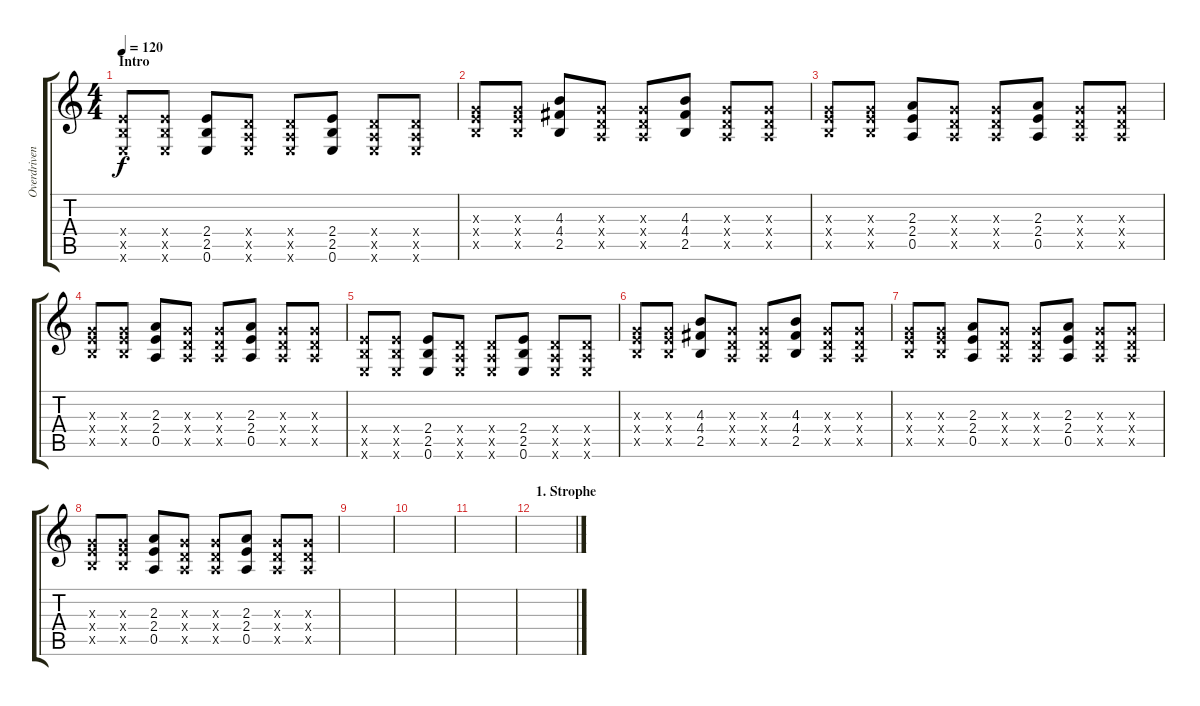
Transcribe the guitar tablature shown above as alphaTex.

\track ("Overdriven Guitar" "Overdriven") {instrument overdrivenguitar}
\staff {score tabs}
\tuning (E4 B3 G3 D3 A2 E2) {hide}
\ts (4 4)
\section ("" "Intro")
\tempo 120
\clef g2
\ks c
(2.4{x} 2.5{x} 0.6{x}).8{dy f instrument overdrivenguitar} (2.4{x} 2.5{x} 0.6{x}).8 (2.4 2.5 0.6).8 (0.4{x} 0.5{x} 0.6{x}).8 (0.4{x} 0.5{x} 0.6{x}).8 (2.4 2.5 0.6).8 (0.4{x} 0.5{x} 0.6{x}).8 (0.4{x} 0.5{x} 0.6{x}).8 |
(0.3{x} 2.4{x} 2.5{x}).8 (0.3{x} 2.4{x} 2.5{x}).8 (4.3 4.4 2.5).8 (0.3{x} 0.4{x} 0.5{x}).8 (0.3{x} 0.4{x} 0.5{x}).8 (4.3 4.4 2.5).8 (0.3{x} 0.4{x} 0.5{x}).8 (0.3{x} 0.4{x} 0.5{x}).8 |
(0.3{x} 2.4{x} 2.5{x}).8 (0.3{x} 2.4{x} 2.5{x}).8 (2.3 2.4 0.5).8 (0.3{x} 0.4{x} 0.5{x}).8 (0.3{x} 0.4{x} 0.5{x}).8 (2.3 2.4 0.5).8 (0.3{x} 0.4{x} 0.5{x}).8 (0.3{x} 0.4{x} 0.5{x}).8 |
(0.3{x} 2.4{x} 2.5{x}).8 (0.3{x} 2.4{x} 2.5{x}).8 (2.3 2.4 0.5).8 (0.3{x} 0.4{x} 0.5{x}).8 (0.3{x} 0.4{x} 0.5{x}).8 (2.3 2.4 0.5).8 (0.3{x} 0.4{x} 0.5{x}).8 (0.3{x} 0.4{x} 0.5{x}).8 |
(2.4{x} 2.5{x} 0.6{x}).8 (2.4{x} 2.5{x} 0.6{x}).8 (2.4 2.5 0.6).8 (0.4{x} 0.5{x} 0.6{x}).8 (0.4{x} 0.5{x} 0.6{x}).8 (2.4 2.5 0.6).8 (0.4{x} 0.5{x} 0.6{x}).8 (0.4{x} 0.5{x} 0.6{x}).8 |
(0.3{x} 2.4{x} 2.5{x}).8 (0.3{x} 2.4{x} 2.5{x}).8 (4.3 4.4 2.5).8 (0.3{x} 0.4{x} 0.5{x}).8 (0.3{x} 0.4{x} 0.5{x}).8 (4.3 4.4 2.5).8 (0.3{x} 0.4{x} 0.5{x}).8 (0.3{x} 0.4{x} 0.5{x}).8 |
(0.3{x} 2.4{x} 2.5{x}).8 (0.3{x} 2.4{x} 2.5{x}).8 (2.3 2.4 0.5).8 (0.3{x} 0.4{x} 0.5{x}).8 (0.3{x} 0.4{x} 0.5{x}).8 (2.3 2.4 0.5).8 (0.3{x} 0.4{x} 0.5{x}).8 (0.3{x} 0.4{x} 0.5{x}).8 |
(0.3{x} 2.4{x} 2.5{x}).8 (0.3{x} 2.4{x} 2.5{x}).8 (2.3 2.4 0.5).8 (0.3{x} 0.4{x} 0.5{x}).8 (0.3{x} 0.4{x} 0.5{x}).8 (2.3 2.4 0.5).8 (0.3{x} 0.4{x} 0.5{x}).8 (0.3{x} 0.4{x} 0.5{x}).8 |
|
|
|
\section ("" "1. Strophe")
